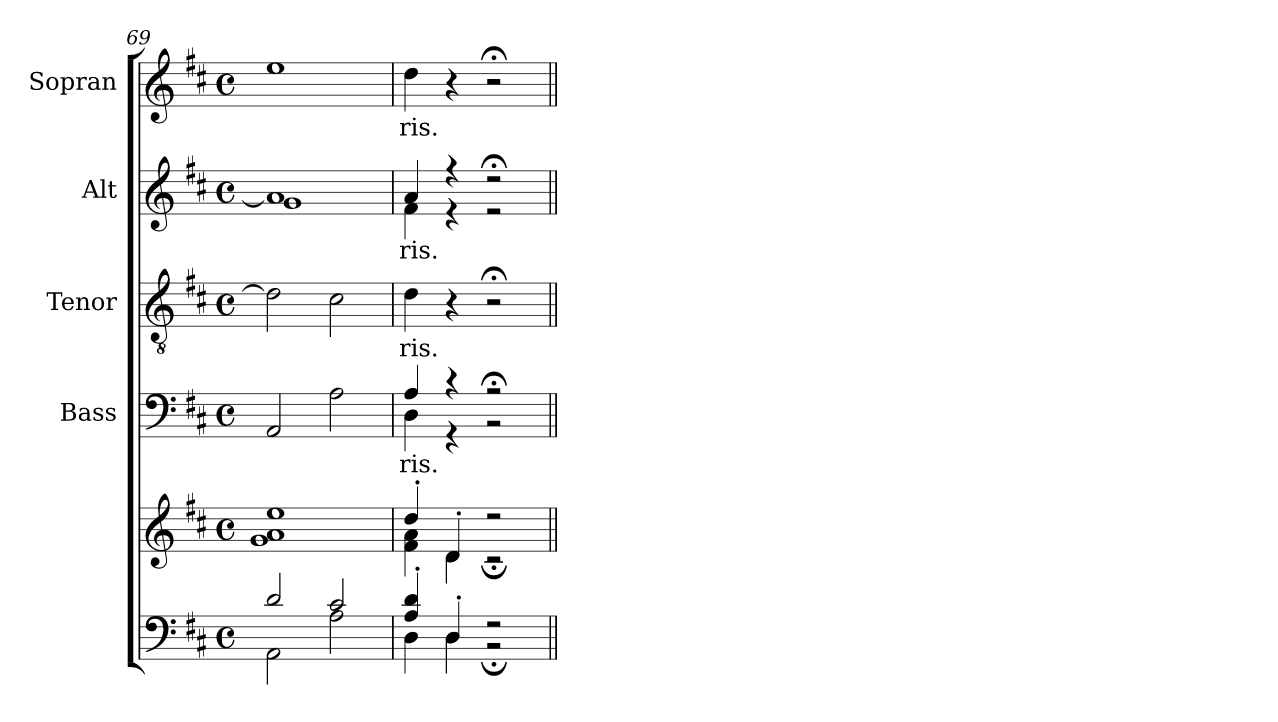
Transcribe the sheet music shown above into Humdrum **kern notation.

**kern	**kern	**kern	**text	**kern	**text	**kern	**text	**kern	**text
*part5	*part5	*part4	*part4	*part3	*part3	*part2	*part2	*part1	*part1
*staff6	*staff5	*staff4	*staff4	*staff3	*staff3	*staff2	*staff2	*staff1	*staff1
*	*	*I"Bass	*	*I"Tenor	*	*I"Alt	*	*I"Sopran	*
*	*	*I'B.	*	*I'T.	*	*I'A.	*	*I'S.	*
*clefF4	*clefG2	*clefF4	*	*clefGv2	*	*clefG2	*	*clefG2	*
*k[f#c#]	*k[f#c#]	*k[f#c#]	*	*k[f#c#]	*	*k[f#c#]	*	*k[f#c#]	*
*D:	*D:	*D:	*	*D:	*	*D:	*	*D:	*
*M4/4	*M4/4	*M4/4	*	*M4/4	*	*M4/4	*	*M4/4	*
*met(c)	*met(c)	*met(c)	*	*met(c)	*	*met(c)	*	*met(c)	*
=69	=69	=69	=69	=69	=69	=69	=69	=69	=69
*^	*^	*	*	*	*	*^	*	*	*
2d/	2AA\	1ee	1g 1a	2AA/	.	2d\]	.	1a]	1g	.	1ee	.
2c#/	2A\	.	.	2A\	.	2c#\	.	.	.	.	.	.
=70	=70	=70	=70	=70	=70	=70	=70	=70	=70	=70	=70	=70
!	!	!	!	!	!LO:LY:b	!	!LO:LY:b	!	!	!LO:LY:b	!	!LO:LY:b
*	*	*	*	*^	*	*	*	*	*	*	*	*
4A/'> 4d/'>	4D\	4dd'>/	4f#\ 4a\	4A/	4D\	-ris.	4d\	-ris.	4a/	4f#\	-ris.	4dd\	-ris.
4D'>/	4D\	4d'>/	4d\	4r	4r	.	4r	.	4r	4r	.	4r	.
2r	2r;<	2r	2r;<	2r;<	2r	.	2r;<	.	2r;<	2r	.	2r;<	.
*v	*v	*	*	*v	*v	*	*	*	*v	*v	*	*	*
*	*v	*v	*	*	*	*	*	*	*	*
=||	=||	=||	=||	=||	=||	=||	=||	=||	=||
*-	*-	*-	*-	*-	*-	*-	*-	*-	*-
